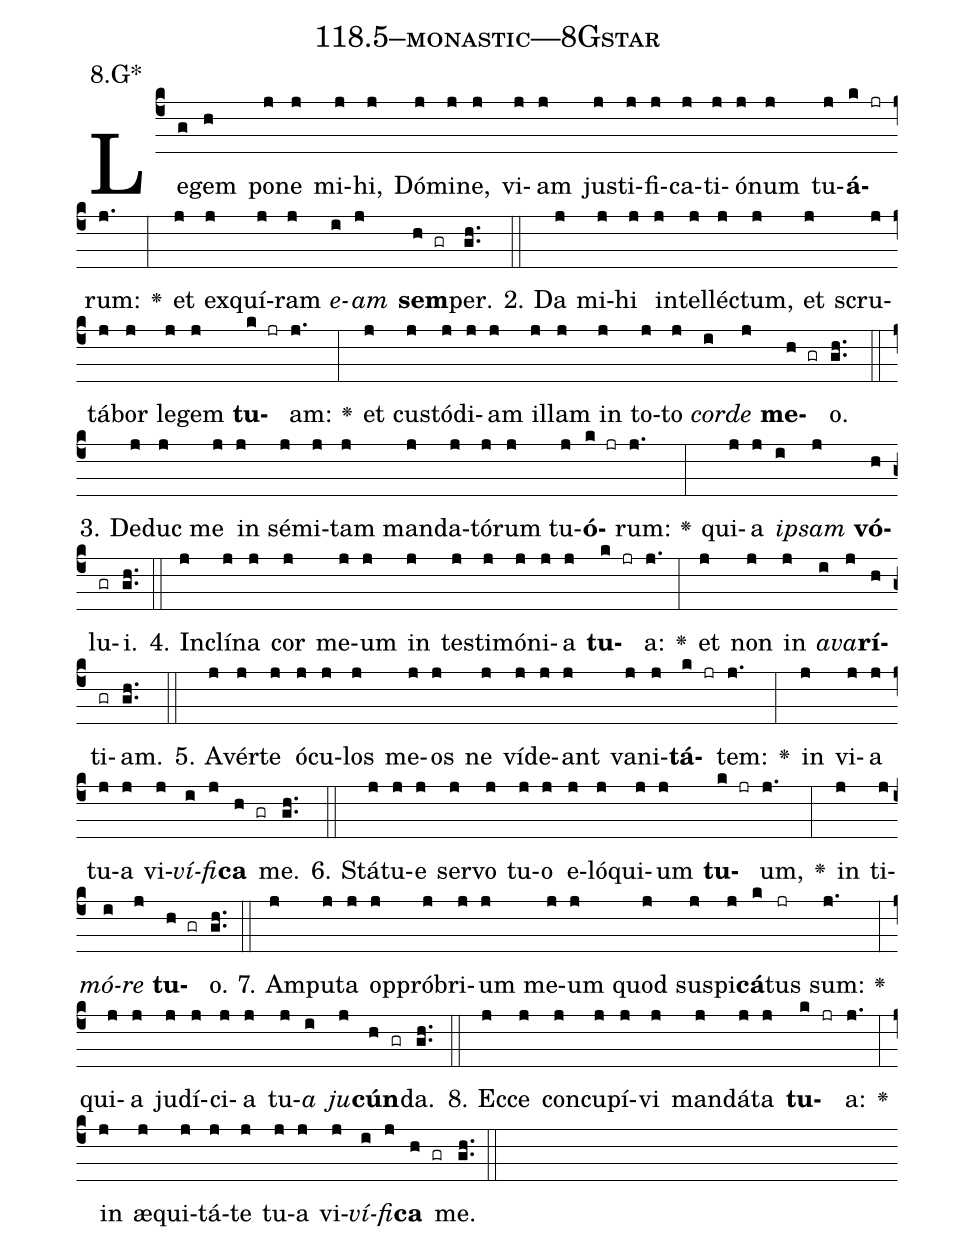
name: 118.5--monastic---8Gstar;
annotation: 8.G*;
%%
(c4)Le(g)gem(h) po(j)ne(j) mi(j)hi,(j) Dó(j)mi(j)ne,(j) vi(j)am(j) jus(j)ti(j)fi(j)ca(j)ti(j)ó(j)num(j) tu(j)<b>á</b>(k jr)rum:(j.) <v>\greheightstar</v>(:) et(j) ex(j)quí(j)ram(j) <i>e</i>(i)<i>am</i>(j) <b>sem</b>(h gr)per.(gh..) (::)
2. Da(j) mi(j)hi(j) in(j)tel(j)léc(j)tum,(j) et(j) scru(j)tá(j)bor(j) le(j)gem(j) <b>tu</b>(k jr)am:(j.) <v>\greheightstar</v>(:) et(j) cus(j)tó(j)di(j)am(j) il(j)lam(j) in(j) to(j)to(j) <i>cor</i>(i)<i>de</i>(j) <b>me</b>(h gr)o.(gh..) (::)
3. De(j)duc(j) me(j) in(j) sé(j)mi(j)tam(j) man(j)da(j)tó(j)rum(j) tu(j)<b>ó</b>(k jr)rum:(j.) <v>\greheightstar</v>(:) qui(j)a(j) <i>ip</i>(i)<i>sam</i>(j) <b>vó</b>(h)lu(gr)i.(gh..) (::)
4. In(j)clí(j)na(j) cor(j) me(j)um(j) in(j) tes(j)ti(j)mó(j)ni(j)a(j) <b>tu</b>(k jr)a:(j.) <v>\greheightstar</v>(:) et(j) non(j) in(j) <i>a</i>(i)<i>va</i>(j)<b>rí</b>(h)ti(gr)am.(gh..) (::)
5. A(j)vér(j)te(j) ó(j)cu(j)los(j) me(j)os(j) ne(j) ví(j)de(j)ant(j) va(j)ni(j)<b>tá</b>(k jr)tem:(j.) <v>\greheightstar</v>(:) in(j) vi(j)a(j) tu(j)a(j) vi(j)<i>ví</i>(i)<i>fi</i>(j)<b>ca</b>(h gr) me.(gh..) (::)
6. Stá(j)tu(j)e(j) ser(j)vo(j) tu(j)o(j) e(j)ló(j)qui(j)um(j) <b>tu</b>(k jr)um,(j.) <v>\greheightstar</v>(:) in(j) ti(j)<i>mó</i>(i)<i>re</i>(j) <b>tu</b>(h gr)o.(gh..) (::)
7. Am(j)pu(j)ta(j) op(j)pró(j)bri(j)um(j) me(j)um(j) quod(j) su(j)spi(j)<b>cá</b>(k)tus(jr) sum:(j.) <v>\greheightstar</v>(:) qui(j)a(j) ju(j)dí(j)ci(j)a(j) tu(j)<i>a</i>(i) <i>ju</i>(j)<b>cún</b>(h gr)da.(gh..) (::)
8. Ec(j)ce(j) con(j)cu(j)pí(j)vi(j) man(j)dá(j)ta(j) <b>tu</b>(k jr)a:(j.) <v>\greheightstar</v>(:) in(j) æ(j)qui(j)tá(j)te(j) tu(j)a(j) vi(j)<i>ví</i>(i)<i>fi</i>(j)<b>ca</b>(h gr) me.(gh..) (::)
